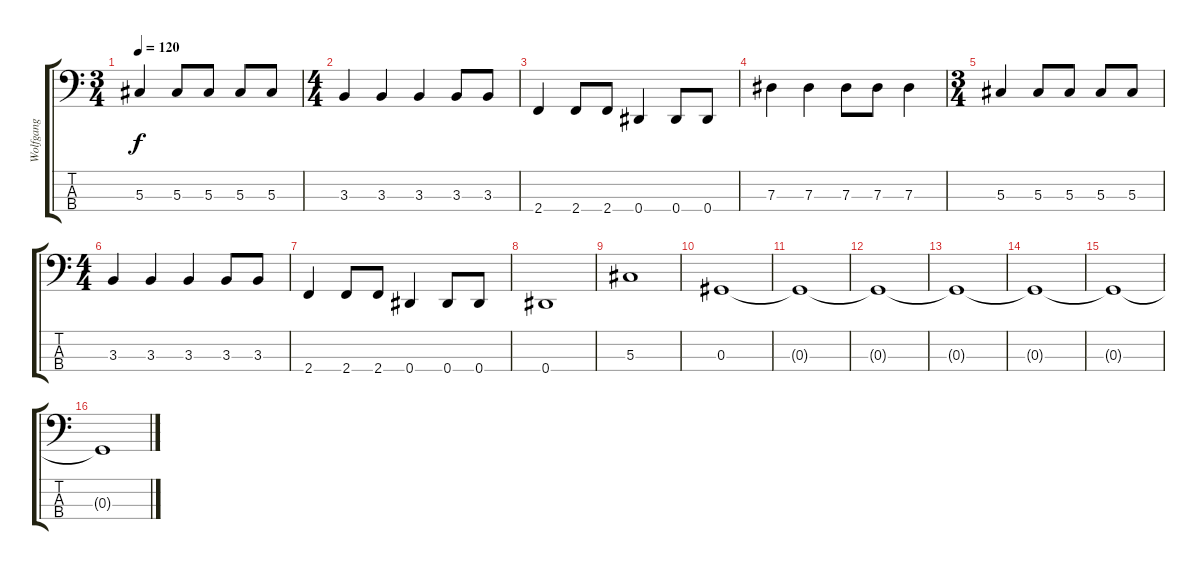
\track ("Wolfgang" "Wolfgang") {instrument electricbasspick}
\staff {score tabs}
\tuning (Gb2 Db2 Ab1 Eb1) {hide}
\ts (3 4)
\tempo 120
\clef f4
\ks c
5.3.4{dy f} 5.3.8 5.3.8 5.3.8 5.3.8 |
\ts (4 4)
3.3.4 3.3.4 3.3.4 3.3.8 3.3.8 |
2.4.4 2.4.8 2.4.8 0.4.4 0.4.8 0.4.8 |
7.3.4 7.3.4 7.3.8 7.3.8 7.3.4 |
\ts (3 4)
5.3.4 5.3.8 5.3.8 5.3.8 5.3.8 |
\ts (4 4)
3.3.4 3.3.4 3.3.4 3.3.8 3.3.8 |
2.4.4 2.4.8 2.4.8 0.4.4 0.4.8 0.4.8 |
0.4.1 |
5.3.1 |
0.3.1 |
0.3{t}.1 |
0.3{t}.1 |
0.3{t}.1 |
0.3{t}.1 |
0.3{t}.1 |
0.3{t}.1
